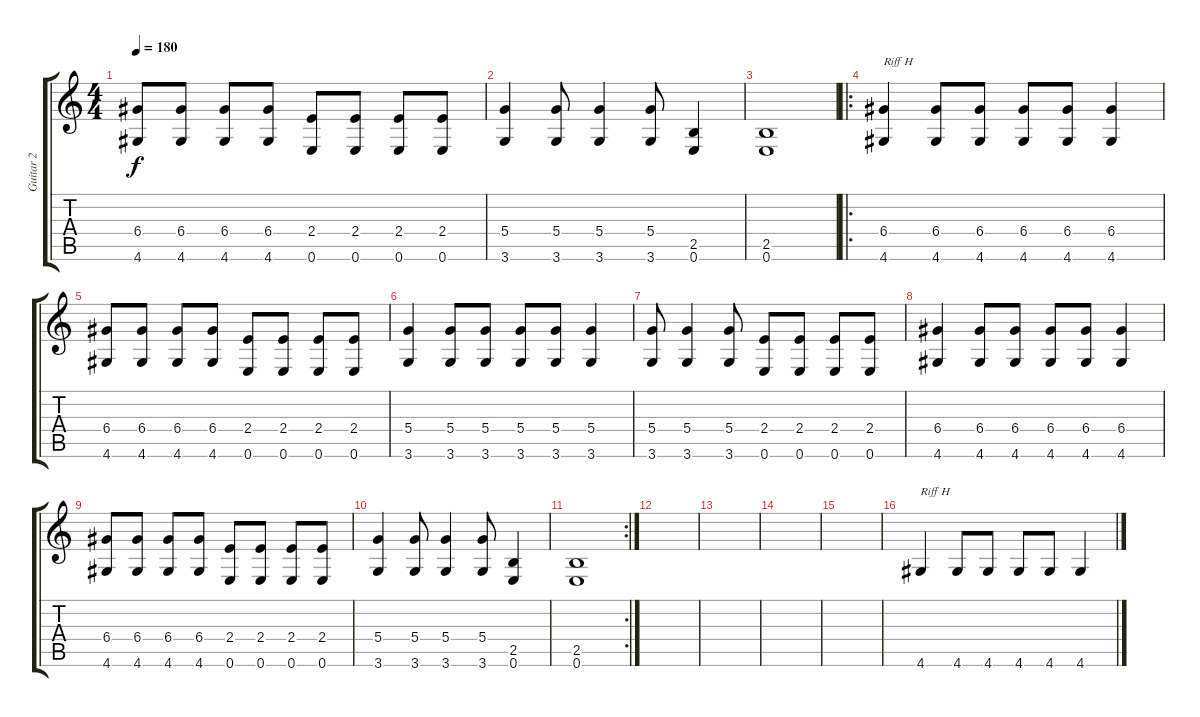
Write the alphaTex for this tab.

\track ("Guitar 2" "Guitar 2") {instrument distortionguitar}
\staff {score tabs}
\tuning (E4 B3 G3 D3 A2 E2) {hide}
\ts (4 4)
\tempo 180
\clef g2
\ks c
(6.4 4.6).8{dy f} (6.4 4.6).8 (6.4 4.6).8 (6.4 4.6).8 (2.4 0.6).8 (2.4 0.6).8 (2.4 0.6).8 (2.4 0.6).8 |
(5.4 3.6).4 (5.4 3.6).8 (5.4 3.6).4 (5.4 3.6).8 (2.5 0.6).4 |
(2.5 0.6).1 |
\ro
(6.4 4.6).4{txt "Riff H"} (6.4 4.6).8 (6.4 4.6).8 (6.4 4.6).8 (6.4 4.6).8 (6.4 4.6).4 |
(6.4 4.6).8 (6.4 4.6).8 (6.4 4.6).8 (6.4 4.6).8 (2.4 0.6).8 (2.4 0.6).8 (2.4 0.6).8 (2.4 0.6).8 |
(5.4 3.6).4 (5.4 3.6).8 (5.4 3.6).8 (5.4 3.6).8 (5.4 3.6).8 (5.4 3.6).4 |
(5.4 3.6).8 (5.4 3.6).4 (5.4 3.6).8 (2.4 0.6).8 (2.4 0.6).8 (2.4 0.6).8 (2.4 0.6).8 |
(6.4 4.6).4 (6.4 4.6).8 (6.4 4.6).8 (6.4 4.6).8 (6.4 4.6).8 (6.4 4.6).4 |
(6.4 4.6).8 (6.4 4.6).8 (6.4 4.6).8 (6.4 4.6).8 (2.4 0.6).8 (2.4 0.6).8 (2.4 0.6).8 (2.4 0.6).8 |
(5.4 3.6).4 (5.4 3.6).8 (5.4 3.6).4 (5.4 3.6).8 (2.5 0.6).4 |
\rc 2
(2.5 0.6).1 |
|
|
|
|
4.6.4{txt "Riff H"} 4.6.8 4.6.8 4.6.8 4.6.8 4.6.4
